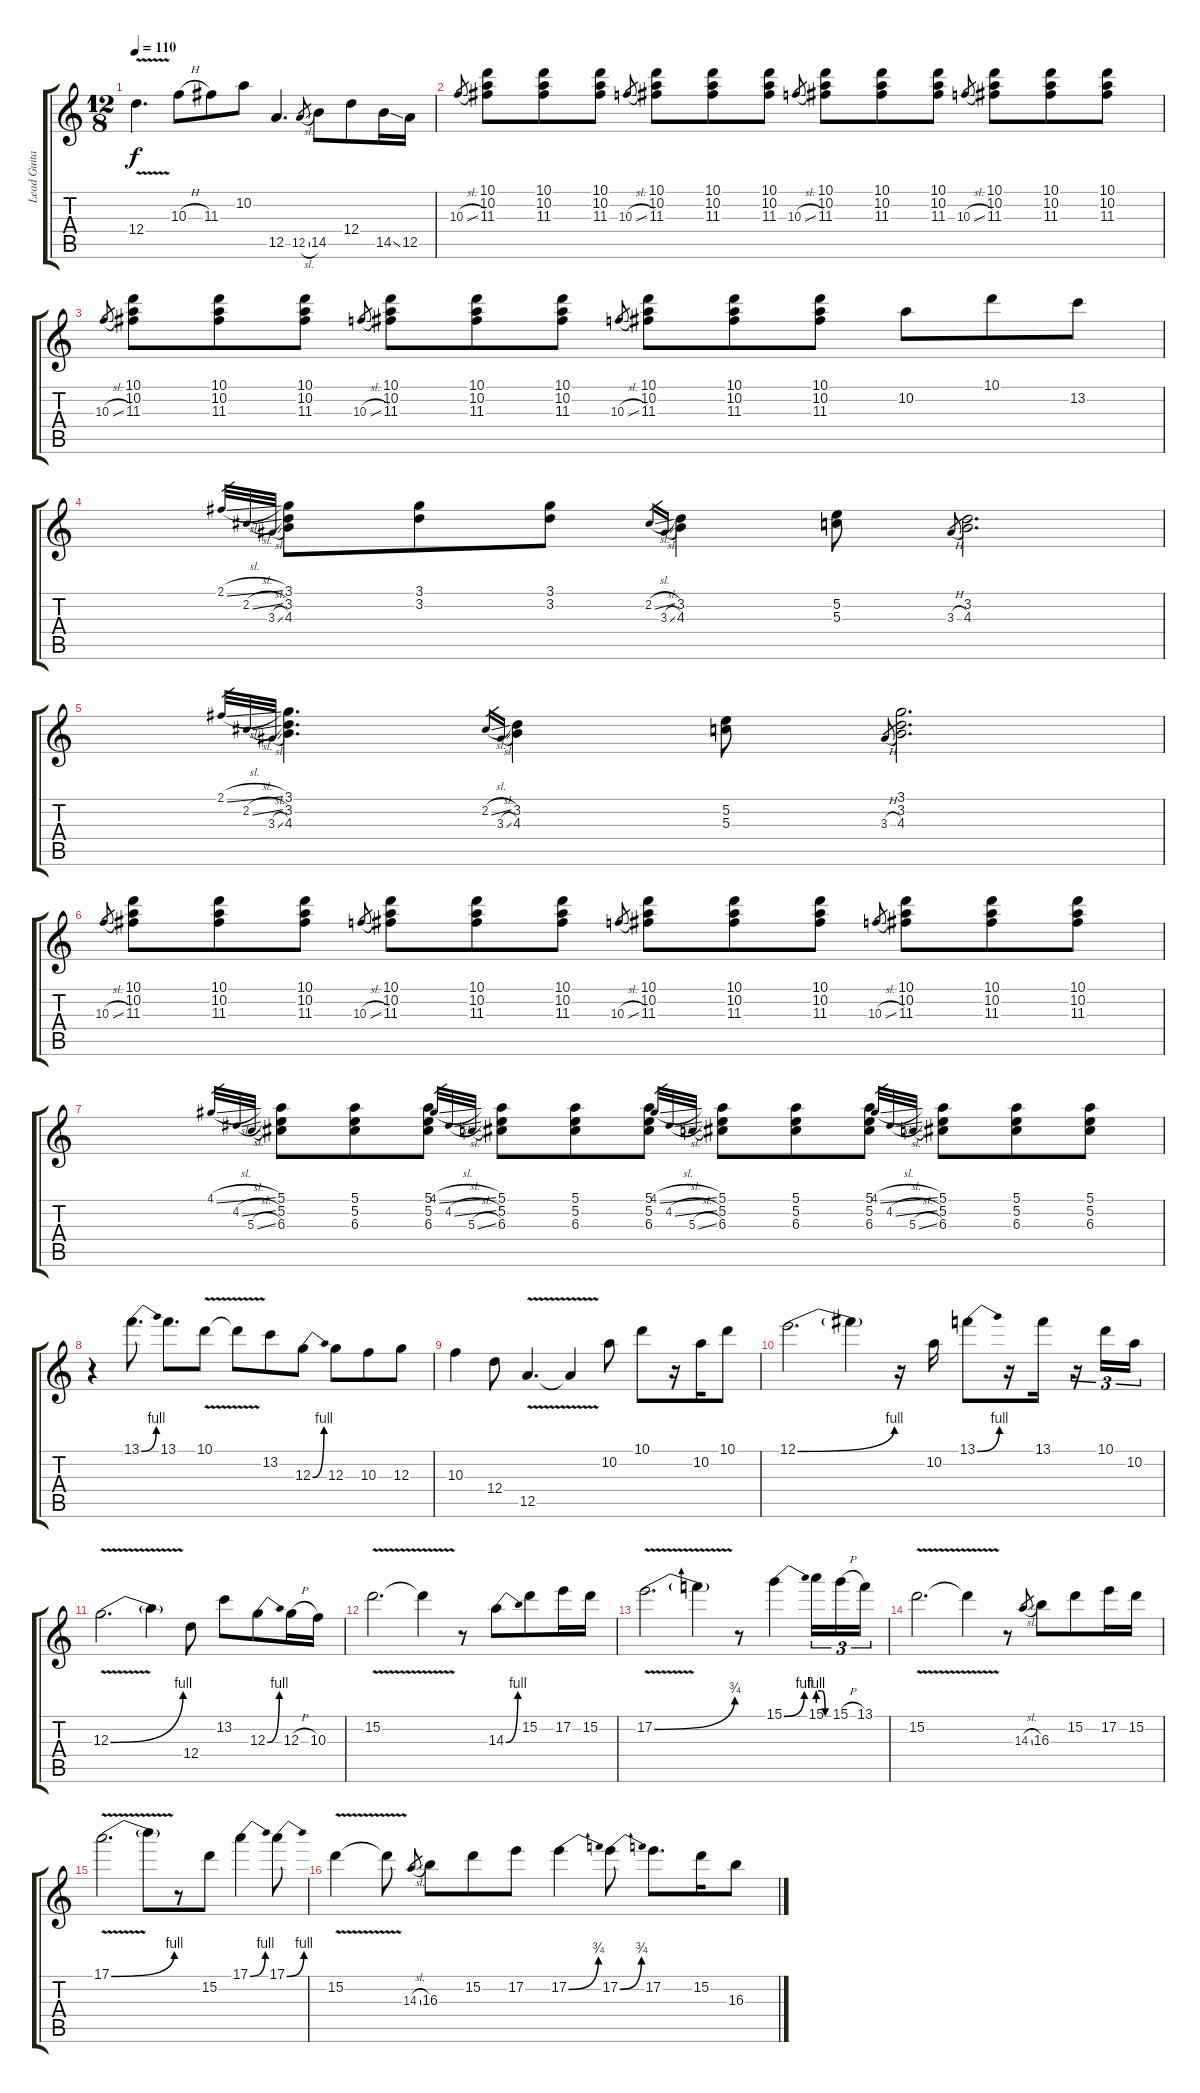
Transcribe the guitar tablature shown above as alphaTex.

\track ("Lead Guitar" "Lead Guita") {instrument distortionguitar}
\staff {score tabs}
\tuning (E4 B3 G3 D3 A2 E2) {hide}
\ts (12 8)
\tempo 110
\clef g2
\ks c
12.4{v}.4{d dy f} 10.3{h}.8 11.3.8 10.2.8 12.5.4{d} 12.5{sl}.8{gr} 14.5.8 12.4.8 14.5{ss}.16 12.5.16 |
10.3{sl}.8{gr} (10.1 10.2 11.3).8 (10.1 10.2 11.3).8 (10.1 10.2 11.3).8 10.3{sl}.8{gr} (10.1 10.2 11.3).8 (10.1 10.2 11.3).8 (10.1 10.2 11.3).8 10.3{sl}.8{gr} (10.1 10.2 11.3).8 (10.1 10.2 11.3).8 (10.1 10.2 11.3).8 10.3{sl}.8{gr} (10.1 10.2 11.3).8 (10.1 10.2 11.3).8 (10.1 10.2 11.3).8 |
10.3{sl}.8{gr} (10.1 10.2 11.3).8 (10.1 10.2 11.3).8 (10.1 10.2 11.3).8 10.3{sl}.8{gr} (10.1 10.2 11.3).8 (10.1 10.2 11.3).8 (10.1 10.2 11.3).8 10.3{sl}.8{gr} (10.1 10.2 11.3).8 (10.1 10.2 11.3).8 (10.1 10.2 11.3).8 10.2.8 10.1.8 13.2.8 |
2.1{sl}.32{gr} 2.2{sl}.32{gr} 3.3{sl}.32{gr} (3.1 3.2 4.3).8 (3.1 3.2).8 (3.1 3.2).8 2.2{sl}.16{gr} 3.3{sl}.16{gr} (3.2 4.3).4 (5.2 5.3).8 3.3{h}.8{gr} (3.2 4.3).2{d} |
2.1{sl}.32{gr} 2.2{sl}.32{gr} 3.3{sl}.32{gr} (3.1 3.2 4.3).4{d} 2.2{sl}.16{gr} 3.3{sl}.16{gr} (3.2 4.3).4 (5.2 5.3).8 3.3{h}.8{gr} (3.1 3.2 4.3).2{d} |
10.3{sl}.8{gr} (10.1 10.2 11.3).8 (10.1 10.2 11.3).8 (10.1 10.2 11.3).8 10.3{sl}.8{gr} (10.1 10.2 11.3).8 (10.1 10.2 11.3).8 (10.1 10.2 11.3).8 10.3{sl}.8{gr} (10.1 10.2 11.3).8 (10.1 10.2 11.3).8 (10.1 10.2 11.3).8 10.3{sl}.8{gr} (10.1 10.2 11.3).8 (10.1 10.2 11.3).8 (10.1 10.2 11.3).8 |
4.1{sl}.32{gr} 4.2{sl}.32{gr} 5.3{sl}.32{gr} (5.1 5.2 6.3).8 (5.1 5.2 6.3).8 (5.1 5.2 6.3).8 4.1{sl}.32{gr} 4.2{sl}.32{gr} 5.3{sl}.32{gr} (5.1 5.2 6.3).8 (5.1 5.2 6.3).8 (5.1 5.2 6.3).8 4.1{sl}.32{gr} 4.2{sl}.32{gr} 5.3{sl}.32{gr} (5.1 5.2 6.3).8 (5.1 5.2 6.3).8 (5.1 5.2 6.3).8 4.1{sl}.32{gr} 4.2{sl}.32{gr} 5.3{sl}.32{gr} (5.1 5.2 6.3).8 (5.1 5.2 6.3).8 (5.1 5.2 6.3).8 |
r.4 13.1{be (bend 0 0 60 4)}.8{d} 13.1.8{d} 10.1{v}.8 10.1{t}.8 13.2.8 12.3{be (bend 0 0 60 4)}.8 12.3.8 10.3.8 12.3.8 |
10.3.4 12.4.8 12.5{v}.4{d} 12.5{t}.4 10.2.8 10.1.8 r.16 10.2.16 10.1.8 |
12.1{be (bend 0 0 60 4)}.2{d} 12.1{t}.4 r.16 10.2.16 13.1{be (bend 0 0 60 4)}.8 r.16 13.1.16 r.16{tu (3 2)} 10.1.16{tu (3 2)} 10.2.16{tu (3 2)} |
12.3{be (bend 0 0 60 4) v}.2{d} 12.3{t}.4 12.4.8 13.2.8 12.3{be (bend 0 0 60 4)}.8 12.3{h}.16 10.3.16 |
15.2{v}.2{d} 15.2{t}.4 r.8 14.3{be (bend 0 0 60 4)}.8 15.2.8 17.2.16 15.2.16 |
17.2{be (bend 0 0 60 3) v}.2{d} 17.2{t}.4 r.8 15.1{be (bend 0 0 60 4)}.4 15.1{be (custom 0 4 20 4 40 0 60 0)}.16{tu (3 2)} 15.1{h}.16{tu (3 2)} 13.1.16{tu (3 2)} |
15.2{v}.2{d} 15.2{t}.4 r.8 14.3{sl}.8{gr} 16.3.8 15.2.8 17.2.16 15.2.16 |
17.1{be (bend 0 0 60 4) v}.2{d} 17.1{t}.8 r.8 15.2.8 17.1{be (bend 0 0 60 4)}.4 17.1{be (bend 0 0 60 4)}.8 |
15.2{v}.4 15.2{t}.8 14.3{sl}.8{gr} 16.3.8 15.2.8 17.2.8 17.2{be (bend 0 0 60 3)}.4 17.2{be (bend 0 0 60 3)}.8 17.2.8{d} 15.2.16 16.3.8
